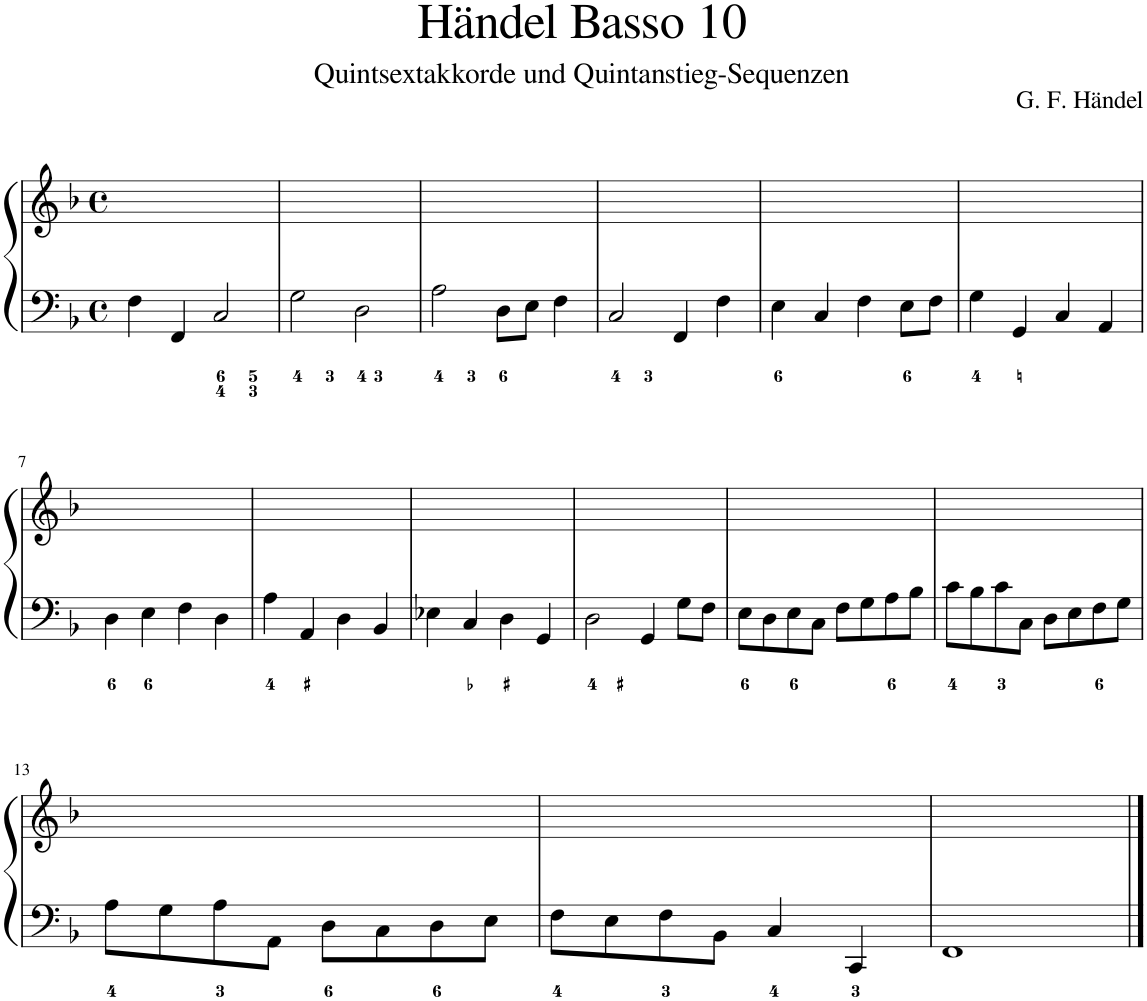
**kern	**kern
*part1	*part1
*staff2	*staff1
*I"Piano	*
*I'Pno.	*
*clefF4	*clefG2
*k[b-]	*k[b-]
*M4/4	*M4/4
*met(c)	*met(c)
=1	=1
4F\	1ryy
4FF/	.
2C/	.
=2	=2
2G\	1ryy
2D\	.
=3	=3
2A\	1ryy
8D\L	.
8E\J	.
4F\	.
=4	=4
2C/	1ryy
4FF/	.
4F\	.
=5	=5
4E\	1ryy
4C/	.
4F\	.
8E\L	.
8F\J	.
=6	=6
4G\	1ryy
4GG/	.
4C/	.
4AA/	.
!!LO:LB:g=z
=7	=7
4D\	1ryy
4E\	.
4F\	.
4D\	.
=8	=8
4A\	1ryy
4AA/	.
4D\	.
4BB-/	.
=9	=9
4E-X\	1ryy
4C/	.
4D\	.
4GG/	.
=10	=10
2D\	1ryy
4GG/	.
8G\L	.
8F\J	.
=11	=11
8E\L	1ryy
8D\	.
8E\	.
8C\J	.
8F\L	.
8G\	.
8A\	.
8B-\J	.
=12	=12
8c\L	1ryy
8B-\	.
8c\	.
8C\J	.
8D\L	.
8E\	.
8F\	.
8G\J	.
!!LO:LB:g=z
=13	=13
8A\L	1ryy
8G\	.
8A\	.
8AA\J	.
8D\L	.
8C\	.
8D\	.
8E\J	.
=14	=14
8F\L	1ryy
8E\	.
8F\	.
8BB-\J	.
4C/	.
4CC/	.
=15	=15
1FF	1ryy
==	==
*-	*-
